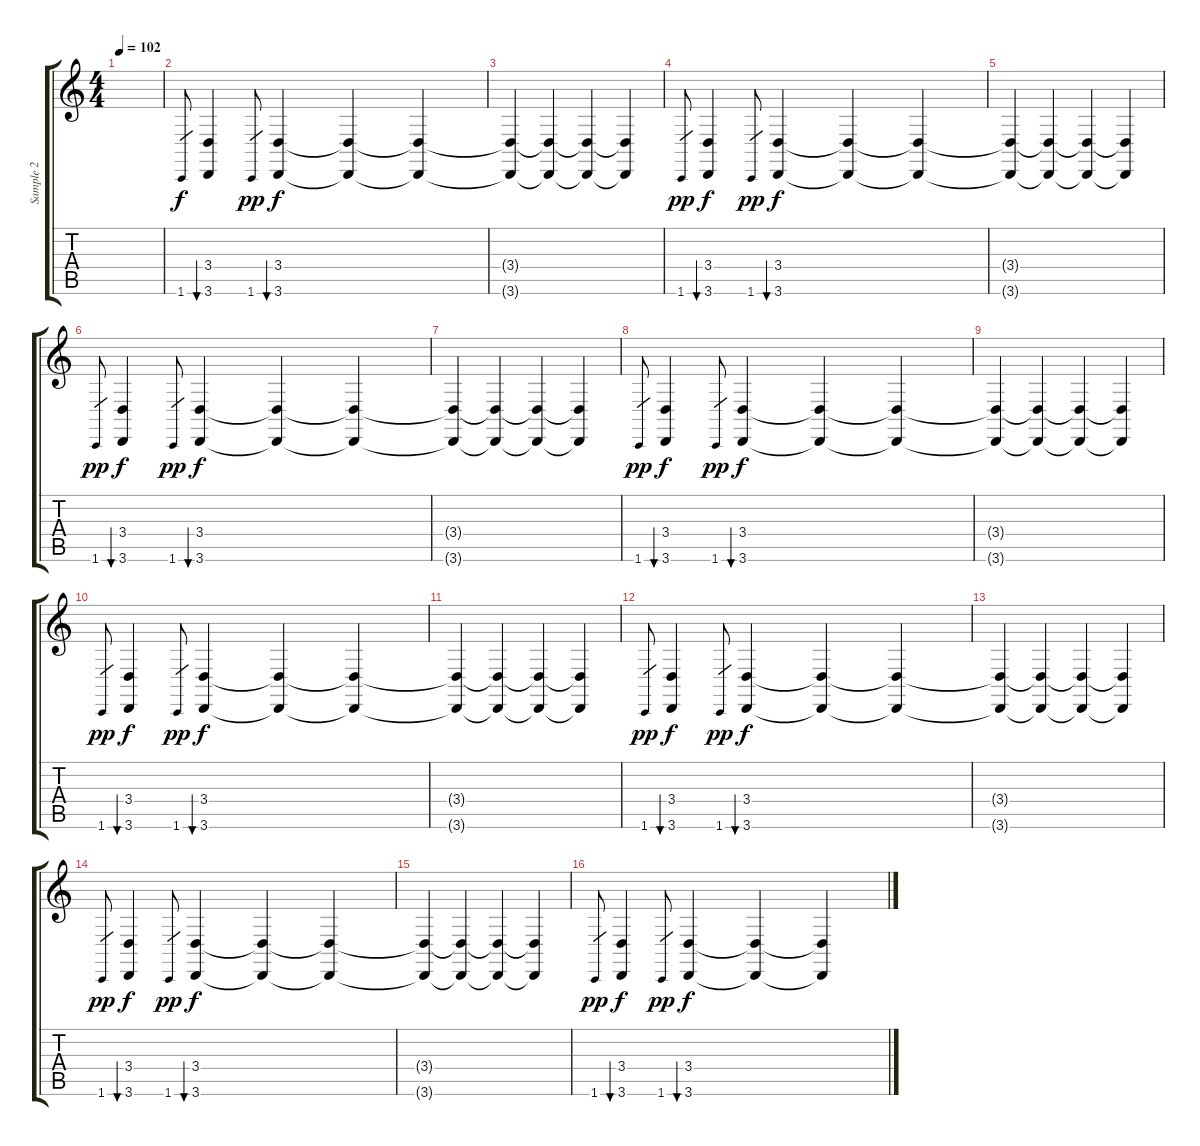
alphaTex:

\track ("Sample 2" "Sample 2") {instrument lead3calliope}
\staff {score tabs}
\tuning (Db4 Ab3 E3 B2 Gb2 B1) {hide}
\ts (4 4)
\tempo 102
\clef g2
\ks c
|
1.6.8{gr} (3.4 3.6).4{bu 480 dy f volume 6} 1.6.8{gr dy pp} (3.4 3.6).4{bu 480 dy f} (3.4{t} 3.6{t}).4 (3.4{t} 3.6{t}).4{volume 5} |
(3.4{t} 3.6{t}).4{volume 4} (3.4{t} 3.6{t}).4{volume 4} (3.4{t} 3.6{t}).4{volume 3} (3.4{t} 3.6{t}).4{volume 3} |
1.6.8{gr dy pp} (3.4 3.6).4{bu 480 dy f volume 6} 1.6.8{gr dy pp} (3.4 3.6).4{bu 480 dy f} (3.4{t} 3.6{t}).4 (3.4{t} 3.6{t}).4{volume 5} |
(3.4{t} 3.6{t}).4{volume 4} (3.4{t} 3.6{t}).4{volume 3} (3.4{t} 3.6{t}).4{volume 2} (3.4{t} 3.6{t}).4{volume 1} |
1.6.8{gr dy pp} (3.4 3.6).4{bu 480 dy f volume 6} 1.6.8{gr dy pp} (3.4 3.6).4{bu 480 dy f} (3.4{t} 3.6{t}).4 (3.4{t} 3.6{t}).4{volume 5} |
(3.4{t} 3.6{t}).4{volume 4} (3.4{t} 3.6{t}).4{volume 4} (3.4{t} 3.6{t}).4{volume 3} (3.4{t} 3.6{t}).4{volume 3} |
1.6.8{gr dy pp} (3.4 3.6).4{bu 480 dy f volume 6} 1.6.8{gr dy pp} (3.4 3.6).4{bu 480 dy f} (3.4{t} 3.6{t}).4 (3.4{t} 3.6{t}).4{volume 5} |
(3.4{t} 3.6{t}).4{volume 4} (3.4{t} 3.6{t}).4{volume 3} (3.4{t} 3.6{t}).4{volume 2} (3.4{t} 3.6{t}).4{volume 1} |
1.6.8{gr dy pp} (3.4 3.6).4{bu 480 dy f volume 6} 1.6.8{gr dy pp} (3.4 3.6).4{bu 480 dy f} (3.4{t} 3.6{t}).4 (3.4{t} 3.6{t}).4{volume 5} |
(3.4{t} 3.6{t}).4{volume 4} (3.4{t} 3.6{t}).4{volume 4} (3.4{t} 3.6{t}).4{volume 3} (3.4{t} 3.6{t}).4{volume 3} |
1.6.8{gr dy pp} (3.4 3.6).4{bu 480 dy f volume 6} 1.6.8{gr dy pp} (3.4 3.6).4{bu 480 dy f} (3.4{t} 3.6{t}).4 (3.4{t} 3.6{t}).4{volume 5} |
(3.4{t} 3.6{t}).4{volume 4} (3.4{t} 3.6{t}).4{volume 3} (3.4{t} 3.6{t}).4{volume 2} (3.4{t} 3.6{t}).4{volume 1} |
1.6.8{gr dy pp} (3.4 3.6).4{bu 480 dy f volume 6} 1.6.8{gr dy pp} (3.4 3.6).4{bu 480 dy f} (3.4{t} 3.6{t}).4 (3.4{t} 3.6{t}).4{volume 5} |
(3.4{t} 3.6{t}).4{volume 4} (3.4{t} 3.6{t}).4{volume 4} (3.4{t} 3.6{t}).4{volume 3} (3.4{t} 3.6{t}).4{volume 3} |
1.6.8{gr dy pp} (3.4 3.6).4{bu 480 dy f volume 6} 1.6.8{gr dy pp} (3.4 3.6).4{bu 480 dy f} (3.4{t} 3.6{t}).4 (3.4{t} 3.6{t}).4{volume 5}
